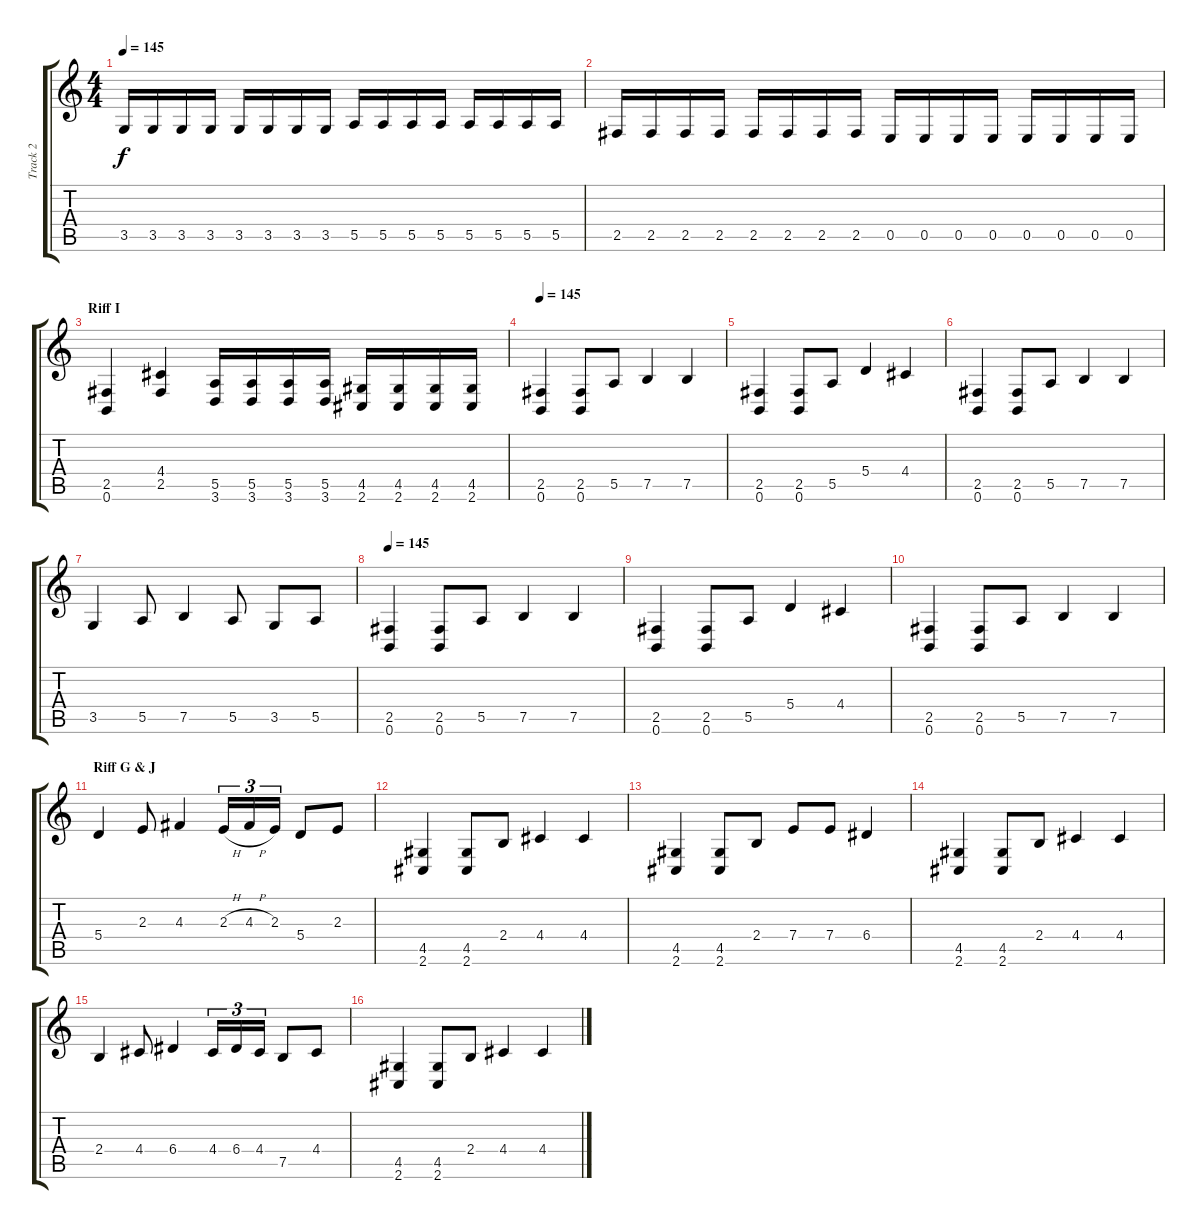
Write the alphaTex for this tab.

\track ("Track 2" "Track 2") {instrument overdrivenguitar}
\staff {score tabs}
\tuning (B3 Gb3 D3 A2 E2 B1) {hide}
\ts (4 4)
\tempo 145
\clef g2
\ks c
3.5.16{dy f} 3.5.16 3.5.16 3.5.16 3.5.16 3.5.16 3.5.16 3.5.16 5.5.16 5.5.16 5.5.16 5.5.16 5.5.16 5.5.16 5.5.16 5.5.16 |
2.5.16 2.5.16 2.5.16 2.5.16 2.5.16 2.5.16 2.5.16 2.5.16 0.5.16 0.5.16 0.5.16 0.5.16 0.5.16 0.5.16 0.5.16 0.5.16 |
\section ("" "Riff I")
(2.5 0.6).4 (4.4 2.5).4 (5.5 3.6).16 (5.5 3.6).16 (5.5 3.6).16 (5.5 3.6).16 (4.5 2.6).16 (4.5 2.6).16 (4.5 2.6).16 (4.5 2.6).16 |
\tempo 145
(2.5 0.6).4 (2.5 0.6).8 5.5.8 7.5.4 7.5.4 |
(2.5 0.6).4 (2.5 0.6).8 5.5.8 5.4.4 4.4.4 |
(2.5 0.6).4 (2.5 0.6).8 5.5.8 7.5.4 7.5.4 |
3.5.4 5.5.8 7.5.4 5.5.8 3.5.8 5.5.8 |
\tempo 145
(2.5 0.6).4 (2.5 0.6).8 5.5.8 7.5.4 7.5.4 |
(2.5 0.6).4 (2.5 0.6).8 5.5.8 5.4.4 4.4.4 |
(2.5 0.6).4 (2.5 0.6).8 5.5.8 7.5.4 7.5.4 |
\section ("" "Riff G & J")
5.4.4 2.3.8 4.3.4 2.3{h}.16{tu (3 2)} 4.3{h}.16{tu (3 2)} 2.3.16{tu (3 2)} 5.4.8 2.3.8 |
(4.5 2.6).4 (4.5 2.6).8 2.4.8 4.4.4 4.4.4 |
(4.5 2.6).4 (4.5 2.6).8 2.4.8 7.4.8 7.4.8 6.4.4 |
(4.5 2.6).4 (4.5 2.6).8 2.4.8 4.4.4 4.4.4 |
2.4.4 4.4.8 6.4.4 4.4.16{tu (3 2)} 6.4.16{tu (3 2)} 4.4.16{tu (3 2)} 7.5.8 4.4.8 |
(4.5 2.6).4 (4.5 2.6).8 2.4.8 4.4.4 4.4.4
